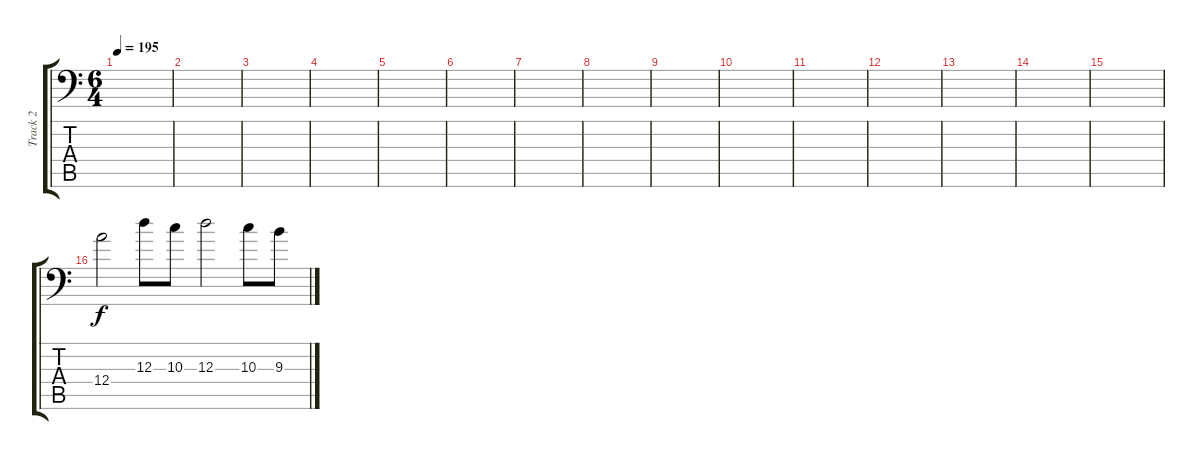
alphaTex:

\track ("Track 2" "Track 2") {instrument overdrivenguitar}
\staff {score tabs}
\tuning (B3 Gb3 D3 A2 E2 A1) {hide}
\ts (6 4)
\tempo 195
\clef f4
\ks c
|
|
|
|
|
|
|
|
|
|
|
|
|
|
|
12.4.2 12.3.8 10.3.8 12.3.2 10.3.8 9.3.8
